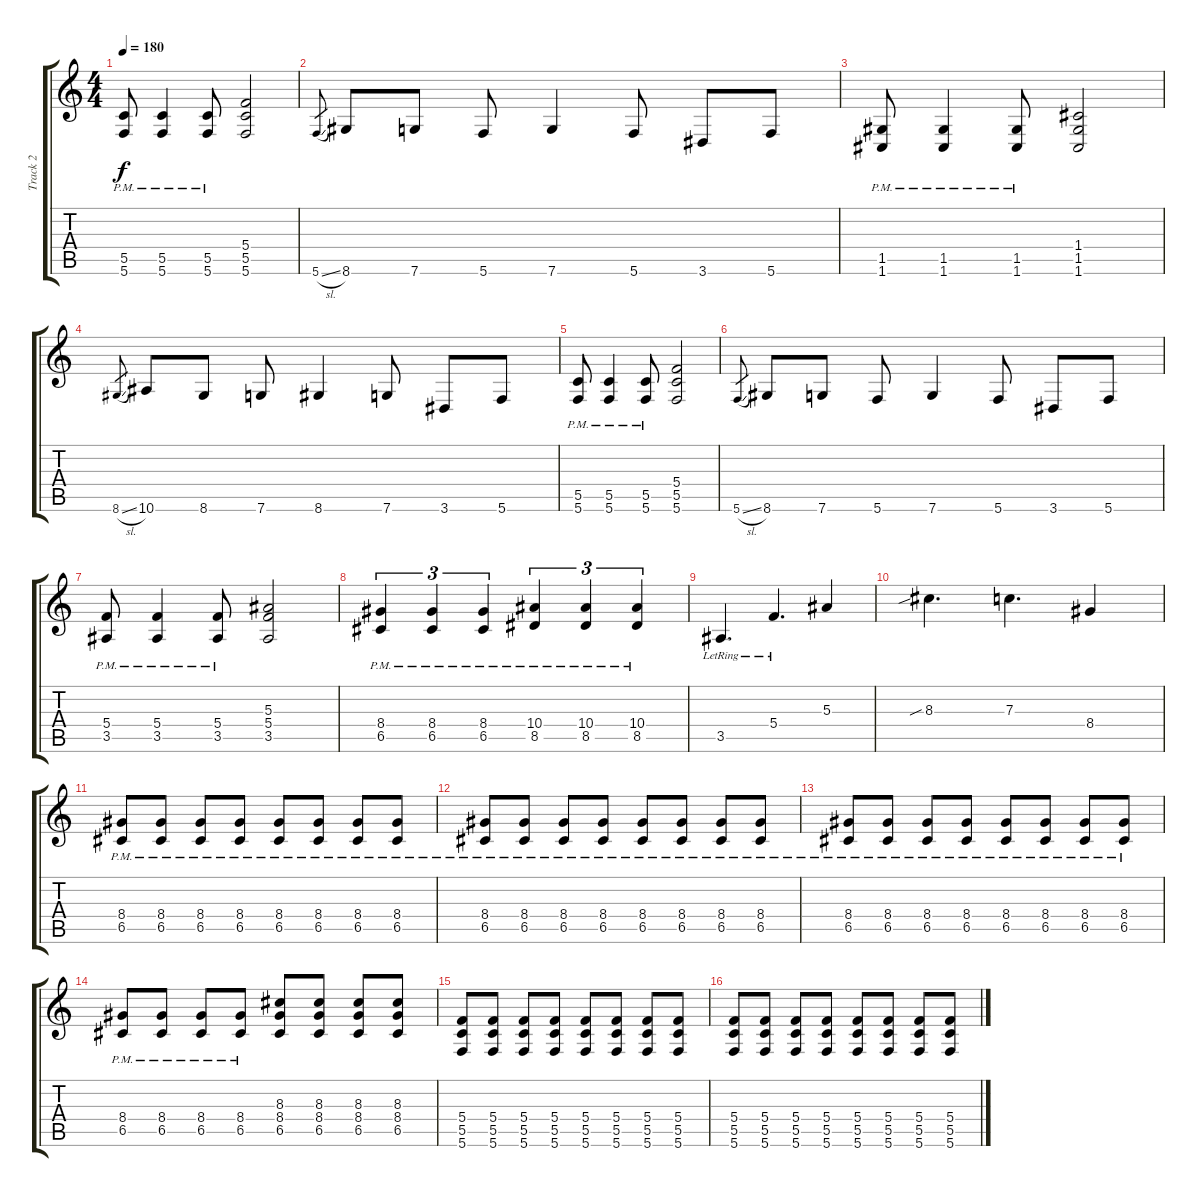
\track ("Track 2" "Track 2") {instrument overdrivenguitar}
\staff {score tabs}
\tuning (D4 A3 F3 C3 G2 C2) {hide}
\ts (4 4)
\tempo 180
\clef g2
\ks c
(5.5{pm} 5.6{pm}).8{dy f} (5.5{pm} 5.6{pm}).4 (5.5{pm} 5.6{pm}).8 (5.4 5.5 5.6).2 |
5.6{sl}.8{gr} 8.6.8 7.6.8 5.6.8 7.6.4 5.6.8 3.6.8 5.6.8 |
(1.5{pm} 1.6{pm}).8 (1.5{pm} 1.6{pm}).4 (1.5{pm} 1.6{pm}).8 (1.4 1.5 1.6).2 |
8.6{sl}.8{gr} 10.6.8 8.6.8 7.6.8 8.6.4 7.6.8 3.6.8 5.6.8 |
(5.5{pm} 5.6{pm}).8 (5.5{pm} 5.6{pm}).4 (5.5{pm} 5.6{pm}).8 (5.4 5.5 5.6).2 |
5.6{sl}.8{gr} 8.6.8 7.6.8 5.6.8 7.6.4 5.6.8 3.6.8 5.6.8 |
(5.4{pm} 3.5{pm}).8 (5.4{pm} 3.5{pm}).4 (5.4{pm} 3.5{pm}).8 (5.3 5.4 3.5).2 |
(8.4{pm} 6.5{pm}).4{tu (3 2)} (8.4{pm} 6.5{pm}).4{tu (3 2)} (8.4{pm} 6.5{pm}).4{tu (3 2)} (10.4{pm} 8.5{pm}).4{tu (3 2)} (10.4{pm} 8.5{pm}).4{tu (3 2)} (10.4{pm} 8.5{pm}).4{tu (3 2)} |
3.5{lr}.4{d} 5.4{lr}.4{d} 5.3.4 |
8.3{sib}.4{d} 7.3.4{d} 8.4.4 |
(8.4{pm} 6.5{pm}).8 (8.4{pm} 6.5{pm}).8 (8.4{pm} 6.5{pm}).8 (8.4{pm} 6.5{pm}).8 (8.4{pm} 6.5{pm}).8 (8.4{pm} 6.5{pm}).8 (8.4{pm} 6.5{pm}).8 (8.4{pm} 6.5{pm}).8 |
(8.4{pm} 6.5{pm}).8 (8.4{pm} 6.5{pm}).8 (8.4{pm} 6.5{pm}).8 (8.4{pm} 6.5{pm}).8 (8.4{pm} 6.5{pm}).8 (8.4{pm} 6.5{pm}).8 (8.4{pm} 6.5{pm}).8 (8.4{pm} 6.5{pm}).8 |
(8.4{pm} 6.5{pm}).8 (8.4{pm} 6.5{pm}).8 (8.4{pm} 6.5{pm}).8 (8.4{pm} 6.5{pm}).8 (8.4{pm} 6.5{pm}).8 (8.4{pm} 6.5{pm}).8 (8.4{pm} 6.5{pm}).8 (8.4{pm} 6.5{pm}).8 |
(8.4{pm} 6.5{pm}).8 (8.4{pm} 6.5{pm}).8 (8.4{pm} 6.5{pm}).8 (8.4{pm} 6.5{pm}).8 (8.3 8.4 6.5).8 (8.3 8.4 6.5).8 (8.3 8.4 6.5).8 (8.3 8.4 6.5).8 |
(5.4 5.5 5.6).8 (5.4 5.5 5.6).8 (5.4 5.5 5.6).8 (5.4 5.5 5.6).8 (5.4 5.5 5.6).8 (5.4 5.5 5.6).8 (5.4 5.5 5.6).8 (5.4 5.5 5.6).8 |
(5.4 5.5 5.6).8 (5.4 5.5 5.6).8 (5.4 5.5 5.6).8 (5.4 5.5 5.6).8 (5.4 5.5 5.6).8 (5.4 5.5 5.6).8 (5.4 5.5 5.6).8 (5.4 5.5 5.6).8
